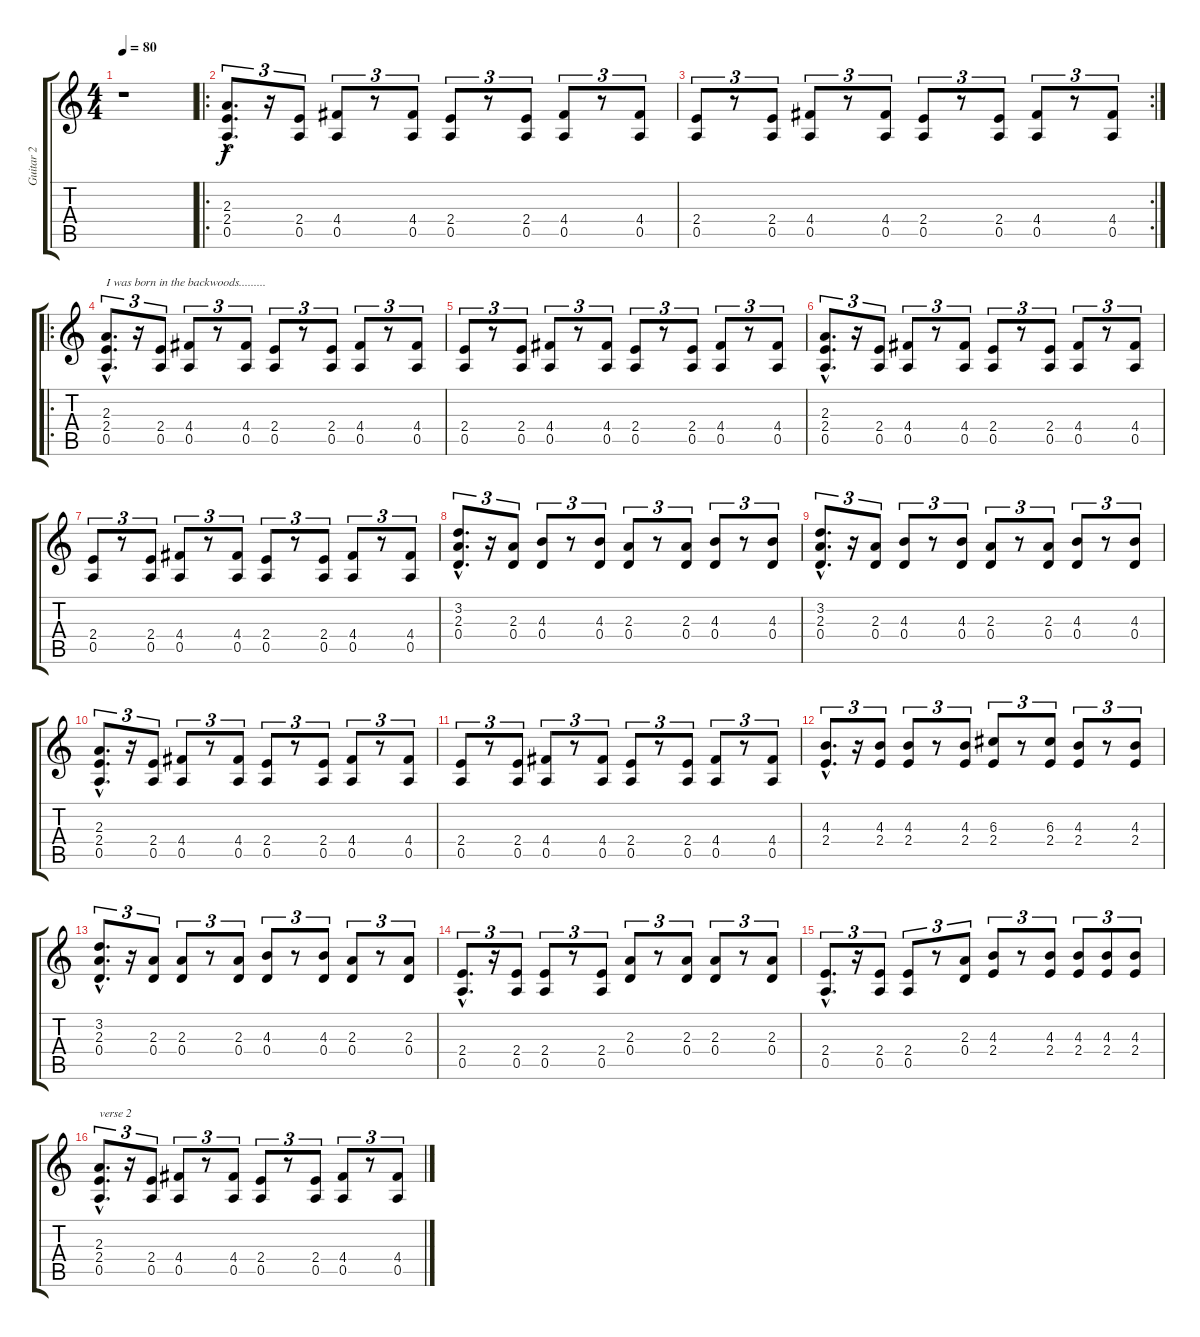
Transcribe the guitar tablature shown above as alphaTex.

\track ("Guitar 2" "Guitar 2") {instrument distortionguitar}
\staff {score tabs}
\tuning (E4 B3 G3 D3 A2 E2) {hide}
\ts (4 4)
\tempo 80
\clef g2
\ks c
r.1{dy f instrument distortionguitar} |
\ro
(2.3{hac} 2.4{hac} 0.5{hac}).8{d tu (3 2)} r.16{tu (3 2)} (2.4 0.5).8{tu (3 2)} (4.4 0.5).8{tu (3 2)} r.8{tu (3 2)} (4.4 0.5).8{tu (3 2)} (2.4 0.5).8{tu (3 2)} r.8{tu (3 2)} (2.4 0.5).8{tu (3 2)} (4.4 0.5).8{tu (3 2)} r.8{tu (3 2)} (4.4 0.5).8{tu (3 2)} |
\rc 2
(2.4 0.5).8{tu (3 2)} r.8{tu (3 2)} (2.4 0.5).8{tu (3 2)} (4.4 0.5).8{tu (3 2)} r.8{tu (3 2)} (4.4 0.5).8{tu (3 2)} (2.4 0.5).8{tu (3 2)} r.8{tu (3 2)} (2.4 0.5).8{tu (3 2)} (4.4 0.5).8{tu (3 2)} r.8{tu (3 2)} (4.4 0.5).8{tu (3 2)} |
\ro
(2.3{hac} 2.4{hac} 0.5{hac}).8{d tu (3 2) txt "I was born in the backwoods........."} r.16{tu (3 2)} (2.4 0.5).8{tu (3 2)} (4.4 0.5).8{tu (3 2)} r.8{tu (3 2)} (4.4 0.5).8{tu (3 2)} (2.4 0.5).8{tu (3 2)} r.8{tu (3 2)} (2.4 0.5).8{tu (3 2)} (4.4 0.5).8{tu (3 2)} r.8{tu (3 2)} (4.4 0.5).8{tu (3 2)} |
(2.4 0.5).8{tu (3 2)} r.8{tu (3 2)} (2.4 0.5).8{tu (3 2)} (4.4 0.5).8{tu (3 2)} r.8{tu (3 2)} (4.4 0.5).8{tu (3 2)} (2.4 0.5).8{tu (3 2)} r.8{tu (3 2)} (2.4 0.5).8{tu (3 2)} (4.4 0.5).8{tu (3 2)} r.8{tu (3 2)} (4.4 0.5).8{tu (3 2)} |
(2.3{hac} 2.4{hac} 0.5{hac}).8{d tu (3 2)} r.16{tu (3 2)} (2.4 0.5).8{tu (3 2)} (4.4 0.5).8{tu (3 2)} r.8{tu (3 2)} (4.4 0.5).8{tu (3 2)} (2.4 0.5).8{tu (3 2)} r.8{tu (3 2)} (2.4 0.5).8{tu (3 2)} (4.4 0.5).8{tu (3 2)} r.8{tu (3 2)} (4.4 0.5).8{tu (3 2)} |
(2.4 0.5).8{tu (3 2)} r.8{tu (3 2)} (2.4 0.5).8{tu (3 2)} (4.4 0.5).8{tu (3 2)} r.8{tu (3 2)} (4.4 0.5).8{tu (3 2)} (2.4 0.5).8{tu (3 2)} r.8{tu (3 2)} (2.4 0.5).8{tu (3 2)} (4.4 0.5).8{tu (3 2)} r.8{tu (3 2)} (4.4 0.5).8{tu (3 2)} |
(3.2{hac} 2.3{hac} 0.4{hac}).8{d tu (3 2)} r.16{tu (3 2)} (2.3 0.4).8{tu (3 2)} (4.3 0.4).8{tu (3 2)} r.8{tu (3 2)} (4.3 0.4).8{tu (3 2)} (2.3 0.4).8{tu (3 2)} r.8{tu (3 2)} (2.3 0.4).8{tu (3 2)} (4.3 0.4).8{tu (3 2)} r.8{tu (3 2)} (4.3 0.4).8{tu (3 2)} |
(3.2{hac} 2.3{hac} 0.4{hac}).8{d tu (3 2)} r.16{tu (3 2)} (2.3 0.4).8{tu (3 2)} (4.3 0.4).8{tu (3 2)} r.8{tu (3 2)} (4.3 0.4).8{tu (3 2)} (2.3 0.4).8{tu (3 2)} r.8{tu (3 2)} (2.3 0.4).8{tu (3 2)} (4.3 0.4).8{tu (3 2)} r.8{tu (3 2)} (4.3 0.4).8{tu (3 2)} |
(2.3{hac} 2.4{hac} 0.5{hac}).8{d tu (3 2)} r.16{tu (3 2)} (2.4 0.5).8{tu (3 2)} (4.4 0.5).8{tu (3 2)} r.8{tu (3 2)} (4.4 0.5).8{tu (3 2)} (2.4 0.5).8{tu (3 2)} r.8{tu (3 2)} (2.4 0.5).8{tu (3 2)} (4.4 0.5).8{tu (3 2)} r.8{tu (3 2)} (4.4 0.5).8{tu (3 2)} |
(2.4 0.5).8{tu (3 2)} r.8{tu (3 2)} (2.4 0.5).8{tu (3 2)} (4.4 0.5).8{tu (3 2)} r.8{tu (3 2)} (4.4 0.5).8{tu (3 2)} (2.4 0.5).8{tu (3 2)} r.8{tu (3 2)} (2.4 0.5).8{tu (3 2)} (4.4 0.5).8{tu (3 2)} r.8{tu (3 2)} (4.4 0.5).8{tu (3 2)} |
(4.3{hac} 2.4{hac}).8{d tu (3 2)} r.16{tu (3 2)} (4.3 2.4).8{tu (3 2)} (4.3 2.4).8{tu (3 2)} r.8{tu (3 2)} (4.3 2.4).8{tu (3 2)} (6.3 2.4).8{tu (3 2)} r.8{tu (3 2)} (6.3 2.4).8{tu (3 2)} (4.3 2.4).8{tu (3 2)} r.8{tu (3 2)} (4.3 2.4).8{tu (3 2)} |
(3.2{hac} 2.3{hac} 0.4{hac}).8{d tu (3 2)} r.16{tu (3 2)} (2.3 0.4).8{tu (3 2)} (2.3 0.4).8{tu (3 2)} r.8{tu (3 2)} (2.3 0.4).8{tu (3 2)} (4.3 0.4).8{tu (3 2)} r.8{tu (3 2)} (4.3 0.4).8{tu (3 2)} (2.3 0.4).8{tu (3 2)} r.8{tu (3 2)} (2.3 0.4).8{tu (3 2)} |
(2.4{hac} 0.5{hac}).8{d tu (3 2)} r.16{tu (3 2)} (2.4 0.5).8{tu (3 2)} (2.4 0.5).8{tu (3 2)} r.8{tu (3 2)} (2.4 0.5).8{tu (3 2)} (2.3 0.4).8{tu (3 2)} r.8{tu (3 2)} (2.3 0.4).8{tu (3 2)} (2.3 0.4).8{tu (3 2)} r.8{tu (3 2)} (2.3 0.4).8{tu (3 2)} |
(2.4{hac} 0.5{hac}).8{d tu (3 2)} r.16{tu (3 2)} (2.4 0.5).8{tu (3 2)} (2.4 0.5).8{tu (3 2)} r.8{tu (3 2)} (2.3 0.4).8{tu (3 2)} (4.3 2.4).8{tu (3 2)} r.8{tu (3 2)} (4.3 2.4).8{tu (3 2)} (4.3 2.4).8{tu (3 2)} (4.3 2.4).8{tu (3 2)} (4.3 2.4).8{tu (3 2)} |
(2.3{hac} 2.4{hac} 0.5{hac}).8{d tu (3 2) txt "verse 2"} r.16{tu (3 2)} (2.4 0.5).8{tu (3 2)} (4.4 0.5).8{tu (3 2)} r.8{tu (3 2)} (4.4 0.5).8{tu (3 2)} (2.4 0.5).8{tu (3 2)} r.8{tu (3 2)} (2.4 0.5).8{tu (3 2)} (4.4 0.5).8{tu (3 2)} r.8{tu (3 2)} (4.4 0.5).8{tu (3 2)}
